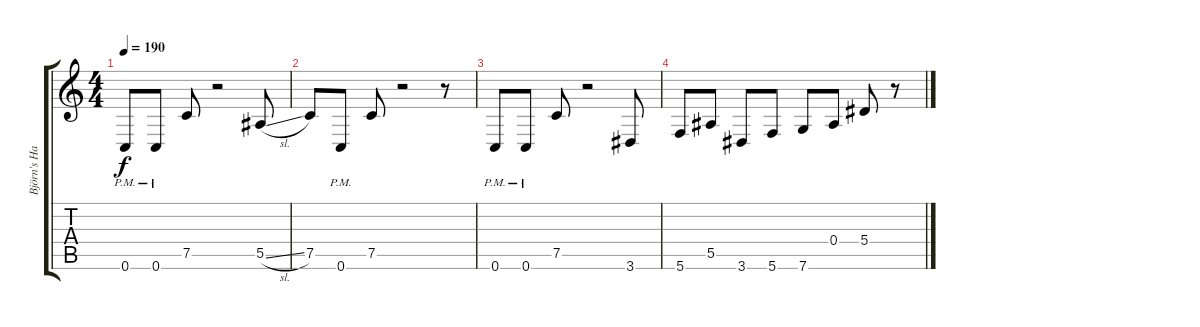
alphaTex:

\track ("Björn's Harmonizer" "Björn's Ha") {instrument distortionguitar}
\staff {score tabs}
\tuning (C4 G3 Eb3 Bb2 F2 C2) {hide}
\ts (4 4)
\tempo 190
\clef g2
\ks c
0.6{pm}.8{dy f} 0.6{pm}.8 7.5.8 r.2 5.5{sl}.8 |
7.5.8 0.6{pm}.8 7.5.8 r.2 r.8 |
0.6{pm}.8 0.6{pm}.8 7.5.8 r.2 3.6.8 |
5.6.8 5.5.8 3.6.8 5.6.8 7.6.8 0.4.8 5.4.8 r.8
